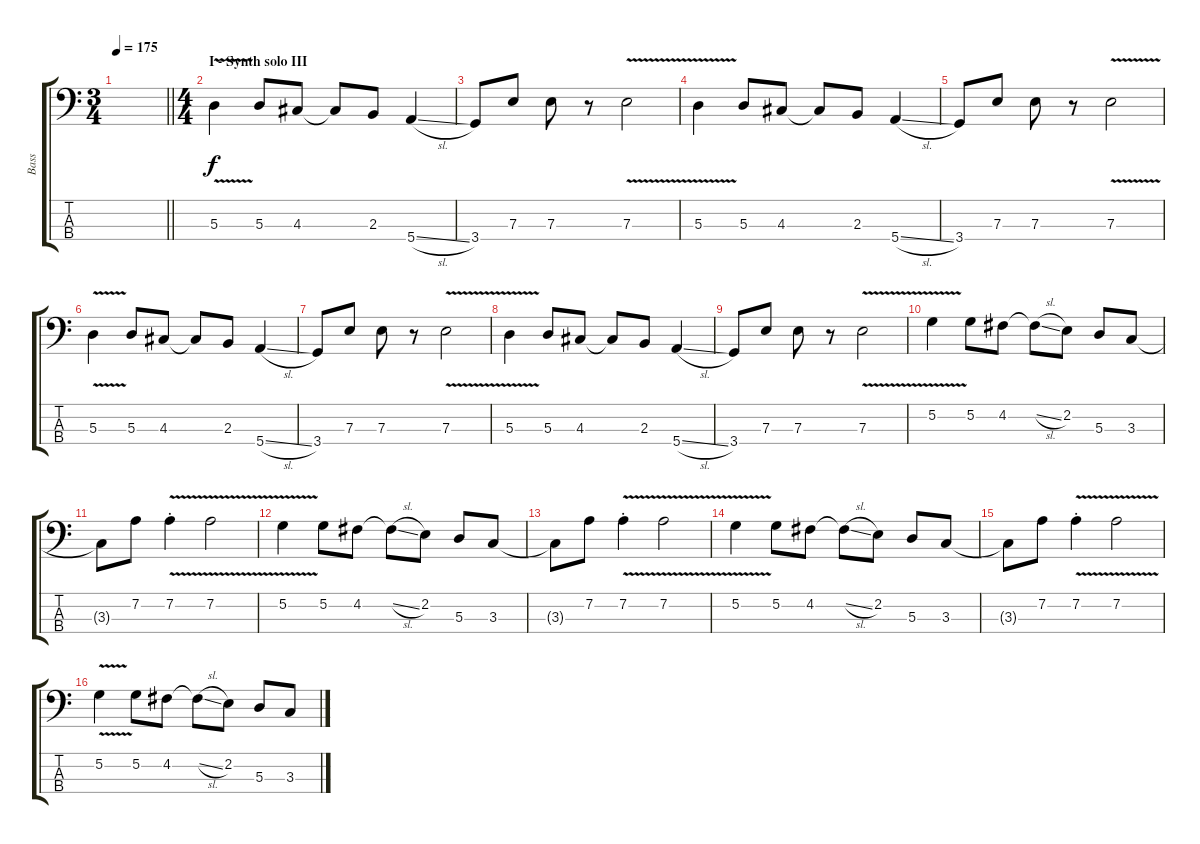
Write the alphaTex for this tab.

\track ("Bass" "Bass") {instrument slapbass2}
\staff {score tabs}
\tuning (G2 D2 A1 E1) {hide}
\ts (3 4)
\tempo 175
\clef f4
\barLineRight lightlight
\ks c
|
\ts (4 4)
\section ("" "I - Synth solo III")
5.3{v}.4 5.3.8 4.3.8 4.3{t}.8 2.3.8 5.4{sl}.4 |
3.4.8 7.3.8 7.3.8 r.8 7.3{v}.2 |
5.3{v}.4 5.3.8 4.3.8 4.3{t}.8 2.3.8 5.4{sl}.4 |
3.4.8 7.3.8 7.3.8 r.8 7.3{v}.2 |
5.3{v}.4 5.3.8 4.3.8 4.3{t}.8 2.3.8 5.4{sl}.4 |
3.4.8 7.3.8 7.3.8 r.8 7.3{v}.2 |
5.3{v}.4 5.3.8 4.3.8 4.3{t}.8 2.3.8 5.4{sl}.4 |
3.4.8 7.3.8 7.3.8 r.8 7.3{v}.2 |
5.2{v}.4 5.2.8 4.2.8 4.2{sl t}.8 2.2.8 5.3.8 3.3.8 |
3.3{t}.8 7.2.8 7.2{v st}.4 7.2{v}.2 |
5.2{v}.4 5.2.8 4.2.8 4.2{sl t}.8 2.2.8 5.3.8 3.3.8 |
3.3{t}.8 7.2.8 7.2{v st}.4 7.2{v}.2 |
5.2{v}.4 5.2.8 4.2.8 4.2{sl t}.8 2.2.8 5.3.8 3.3.8 |
3.3{t}.8 7.2.8 7.2{v st}.4 7.2{v}.2 |
5.2{v}.4 5.2.8 4.2.8 4.2{sl t}.8 2.2.8 5.3.8 3.3.8
